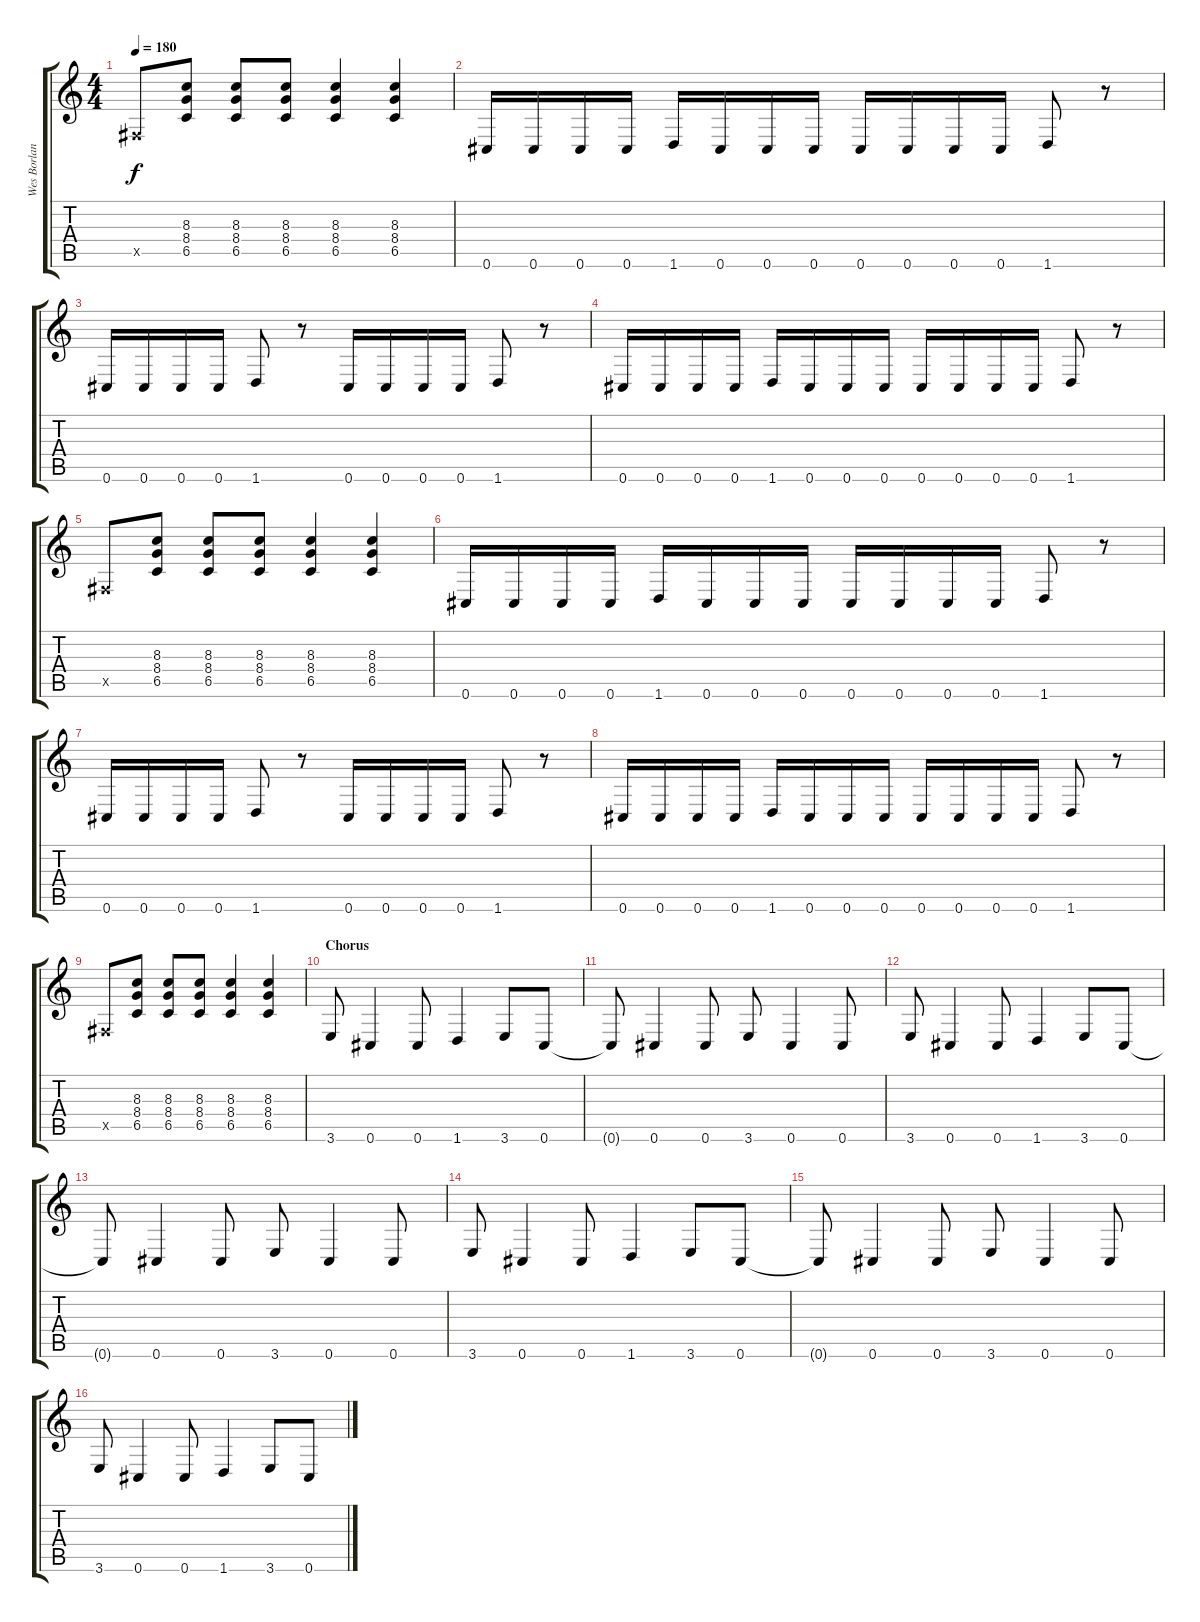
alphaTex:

\track ("Wes Borland 1" "Wes Borlan") {instrument overdrivenguitar}
\staff {score tabs}
\tuning (Db4 Ab3 E3 B2 Gb2 Db2) {hide}
\ts (4 4)
\tempo 180
\clef g2
\ks c
0.5{x}.8{dy f} (8.3 8.4 6.5).8 (8.3 8.4 6.5).8 (8.3 8.4 6.5).8 (8.3 8.4 6.5).4 (8.3 8.4 6.5).4 |
0.6.16 0.6.16 0.6.16 0.6.16 1.6.16 0.6.16 0.6.16 0.6.16 0.6.16 0.6.16 0.6.16 0.6.16 1.6.8 r.8 |
0.6.16 0.6.16 0.6.16 0.6.16 1.6.8 r.8 0.6.16 0.6.16 0.6.16 0.6.16 1.6.8 r.8 |
0.6.16 0.6.16 0.6.16 0.6.16 1.6.16 0.6.16 0.6.16 0.6.16 0.6.16 0.6.16 0.6.16 0.6.16 1.6.8 r.8 |
0.5{x}.8 (8.3 8.4 6.5).8 (8.3 8.4 6.5).8 (8.3 8.4 6.5).8 (8.3 8.4 6.5).4 (8.3 8.4 6.5).4 |
0.6.16 0.6.16 0.6.16 0.6.16 1.6.16 0.6.16 0.6.16 0.6.16 0.6.16 0.6.16 0.6.16 0.6.16 1.6.8 r.8 |
0.6.16 0.6.16 0.6.16 0.6.16 1.6.8 r.8 0.6.16 0.6.16 0.6.16 0.6.16 1.6.8 r.8 |
0.6.16 0.6.16 0.6.16 0.6.16 1.6.16 0.6.16 0.6.16 0.6.16 0.6.16 0.6.16 0.6.16 0.6.16 1.6.8 r.8 |
0.5{x}.8 (8.3 8.4 6.5).8 (8.3 8.4 6.5).8 (8.3 8.4 6.5).8 (8.3 8.4 6.5).4 (8.3 8.4 6.5).4 |
\section ("" "Chorus")
3.6.8 0.6.4 0.6.8 1.6.4 3.6.8 0.6.8 |
0.6{t}.8 0.6.4 0.6.8 3.6.8 0.6.4 0.6.8 |
3.6.8 0.6.4 0.6.8 1.6.4 3.6.8 0.6.8 |
0.6{t}.8 0.6.4 0.6.8 3.6.8 0.6.4 0.6.8 |
3.6.8 0.6.4 0.6.8 1.6.4 3.6.8 0.6.8 |
0.6{t}.8 0.6.4 0.6.8 3.6.8 0.6.4 0.6.8 |
3.6.8 0.6.4 0.6.8 1.6.4 3.6.8 0.6.8
